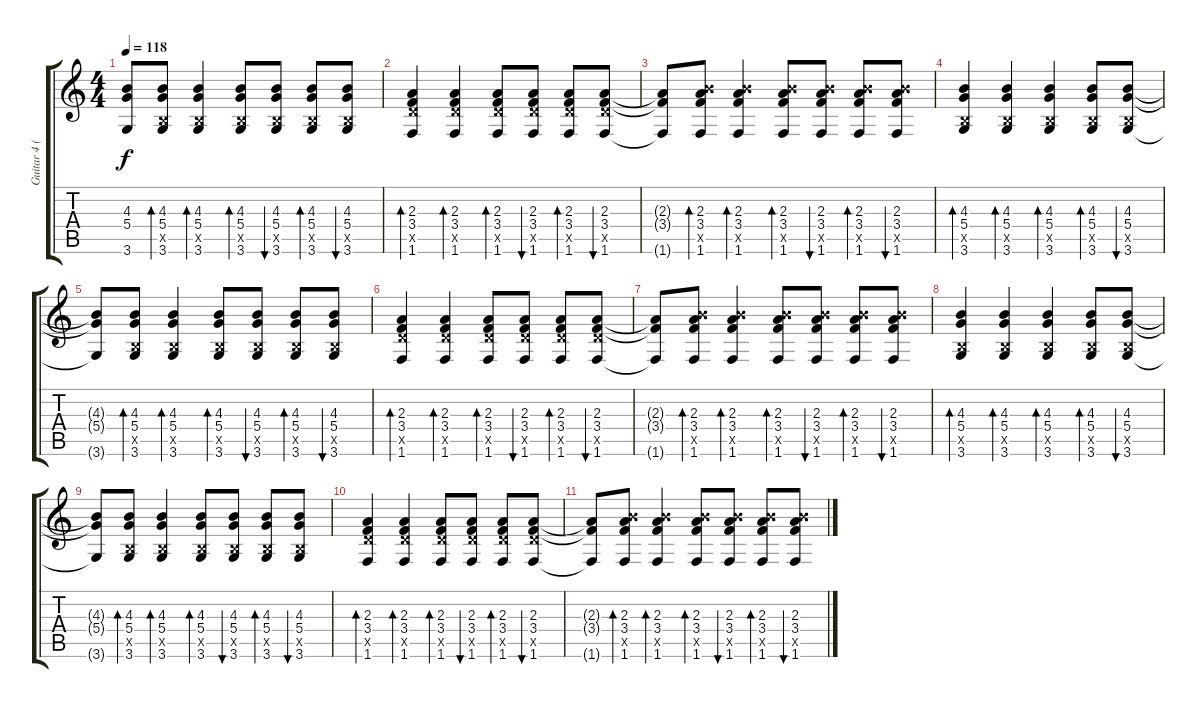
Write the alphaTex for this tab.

\track ("Guitar 4 ( Distorted )" "Guitar 4 (") {instrument distortionguitar}
\staff {score tabs}
\tuning (E4 B3 G3 D3 A2 E2) {hide}
\ts (4 4)
\tempo 118
\clef g2
\ks c
(4.3{t} 5.4{t} 3.6{t}).8{dy f} (4.3 5.4 2.5{x} 3.6).8{bd 60} (4.3 5.4 2.5{x} 3.6).4{bd 60} (4.3 5.4 2.5{x} 3.6).8{bd 60} (4.3 5.4 2.5{x} 3.6).8{bu 60} (4.3 5.4 2.5{x} 3.6).8{bd 60} (4.3 5.4 2.5{x} 3.6).8{bu 60} |
(2.3 3.4 5.5{x} 1.6).4{bd 60} (2.3 3.4 5.5{x} 1.6).4{bd 60} (2.3 3.4 5.5{x} 1.6).8{bd 60} (2.3 3.4 5.5{x} 1.6).8{bu 60} (2.3 3.4 5.5{x} 1.6).8{bd 60} (2.3 3.4 5.5{x} 1.6).8{bu 60} |
(2.3{t} 3.4{t} 1.6{t}).8 (2.3 3.4 14.5{x} 1.6).8{bd 60} (2.3 3.4 14.5{x} 1.6).4{bd 60} (2.3 3.4 14.5{x} 1.6).8{bd 60} (2.3 3.4 14.5{x} 1.6).8{bu 60} (2.3 3.4 14.5{x} 1.6).8{bd 60} (2.3 3.4 14.5{x} 1.6).8{bu 60} |
(4.3 5.4 2.5{x} 3.6).4{bd 60 volume 14 balance 8} (4.3 5.4 2.5{x} 3.6).4{bd 60} (4.3 5.4 2.5{x} 3.6).4{bd 60} (4.3 5.4 2.5{x} 3.6).8{bd 60} (4.3 5.4 2.5{x} 3.6).8{bu 60} |
(4.3{t} 5.4{t} 3.6{t}).8 (4.3 5.4 2.5{x} 3.6).8{bd 60} (4.3 5.4 2.5{x} 3.6).4{bd 60} (4.3 5.4 2.5{x} 3.6).8{bd 60} (4.3 5.4 2.5{x} 3.6).8{bu 60} (4.3 5.4 2.5{x} 3.6).8{bd 60} (4.3 5.4 2.5{x} 3.6).8{bu 60} |
(2.3 3.4 5.5{x} 1.6).4{bd 60} (2.3 3.4 5.5{x} 1.6).4{bd 60} (2.3 3.4 5.5{x} 1.6).8{bd 60} (2.3 3.4 5.5{x} 1.6).8{bu 60} (2.3 3.4 5.5{x} 1.6).8{bd 60} (2.3 3.4 5.5{x} 1.6).8{bu 60} |
(2.3{t} 3.4{t} 1.6{t}).8 (2.3 3.4 14.5{x} 1.6).8{bd 60} (2.3 3.4 14.5{x} 1.6).4{bd 60} (2.3 3.4 14.5{x} 1.6).8{bd 60} (2.3 3.4 14.5{x} 1.6).8{bu 60} (2.3 3.4 14.5{x} 1.6).8{bd 60} (2.3 3.4 14.5{x} 1.6).8{bu 60} |
(4.3 5.4 2.5{x} 3.6).4{bd 60 volume 14 balance 8} (4.3 5.4 2.5{x} 3.6).4{bd 60} (4.3 5.4 2.5{x} 3.6).4{bd 60} (4.3 5.4 2.5{x} 3.6).8{bd 60} (4.3 5.4 2.5{x} 3.6).8{bu 60} |
(4.3{t} 5.4{t} 3.6{t}).8 (4.3 5.4 2.5{x} 3.6).8{bd 60} (4.3 5.4 2.5{x} 3.6).4{bd 60} (4.3 5.4 2.5{x} 3.6).8{bd 60} (4.3 5.4 2.5{x} 3.6).8{bu 60} (4.3 5.4 2.5{x} 3.6).8{bd 60} (4.3 5.4 2.5{x} 3.6).8{bu 60} |
(2.3 3.4 5.5{x} 1.6).4{bd 60} (2.3 3.4 5.5{x} 1.6).4{bd 60} (2.3 3.4 5.5{x} 1.6).8{bd 60} (2.3 3.4 5.5{x} 1.6).8{bu 60} (2.3 3.4 5.5{x} 1.6).8{bd 60} (2.3 3.4 5.5{x} 1.6).8{bu 60} |
(2.3{t} 3.4{t} 1.6{t}).8 (2.3 3.4 14.5{x} 1.6).8{bd 60} (2.3 3.4 14.5{x} 1.6).4{bd 60} (2.3 3.4 14.5{x} 1.6).8{bd 60} (2.3 3.4 14.5{x} 1.6).8{bu 60} (2.3 3.4 14.5{x} 1.6).8{bd 60} (2.3 3.4 14.5{x} 1.6).8{bu 60}
